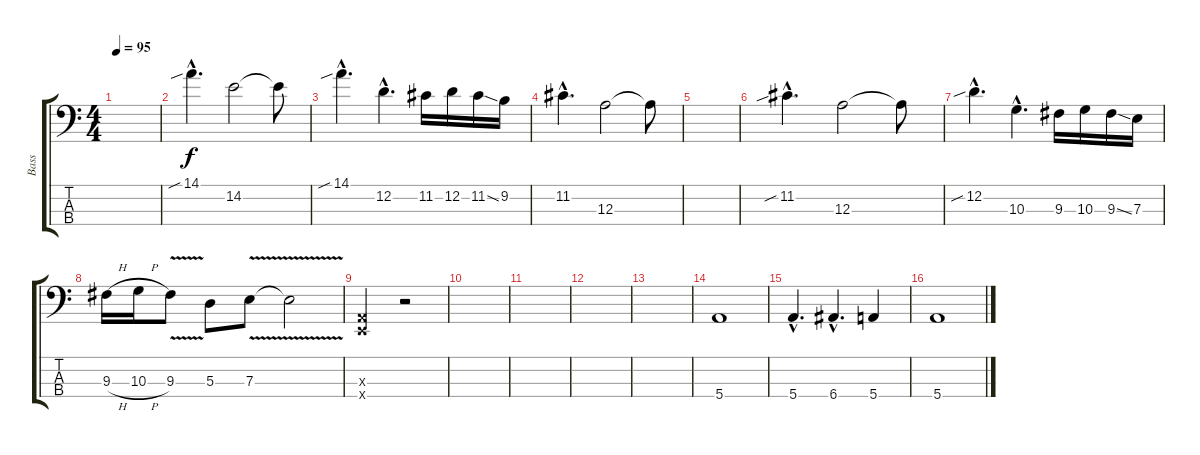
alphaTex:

\track ("Bass" "Bass") {instrument electricbassfinger}
\staff {score tabs}
\tuning (G2 D2 A1 E1) {hide}
\ts (4 4)
\tempo 95
\clef f4
\ks c
|
14.1{sib hac}.4{d} 14.2.2 14.2{t}.8 |
14.1{sib hac}.4{d} 12.2{hac}.4{d} 11.2.16 12.2.16 11.2{ss}.16 9.2.16 |
11.2{hac}.4{d} 12.3.2 12.3{t}.8 |
|
11.2{sib hac}.4{d} 12.3.2 12.3{t}.8 |
12.2{sib hac}.4{d} 10.3{hac}.4{d} 9.3.16 10.3.16 9.3{ss}.16 7.3.16 |
9.3{h}.16 10.3{h}.16 9.3{v}.8 5.3.8 7.3{v}.8 7.3{t}.2 |
(0.3{x} 0.4{x}).2 r.2 |
|
|
|
|
5.4.1 |
5.4{hac}.4{d} 6.4{hac}.4{d} 5.4.4 |
5.4.1
